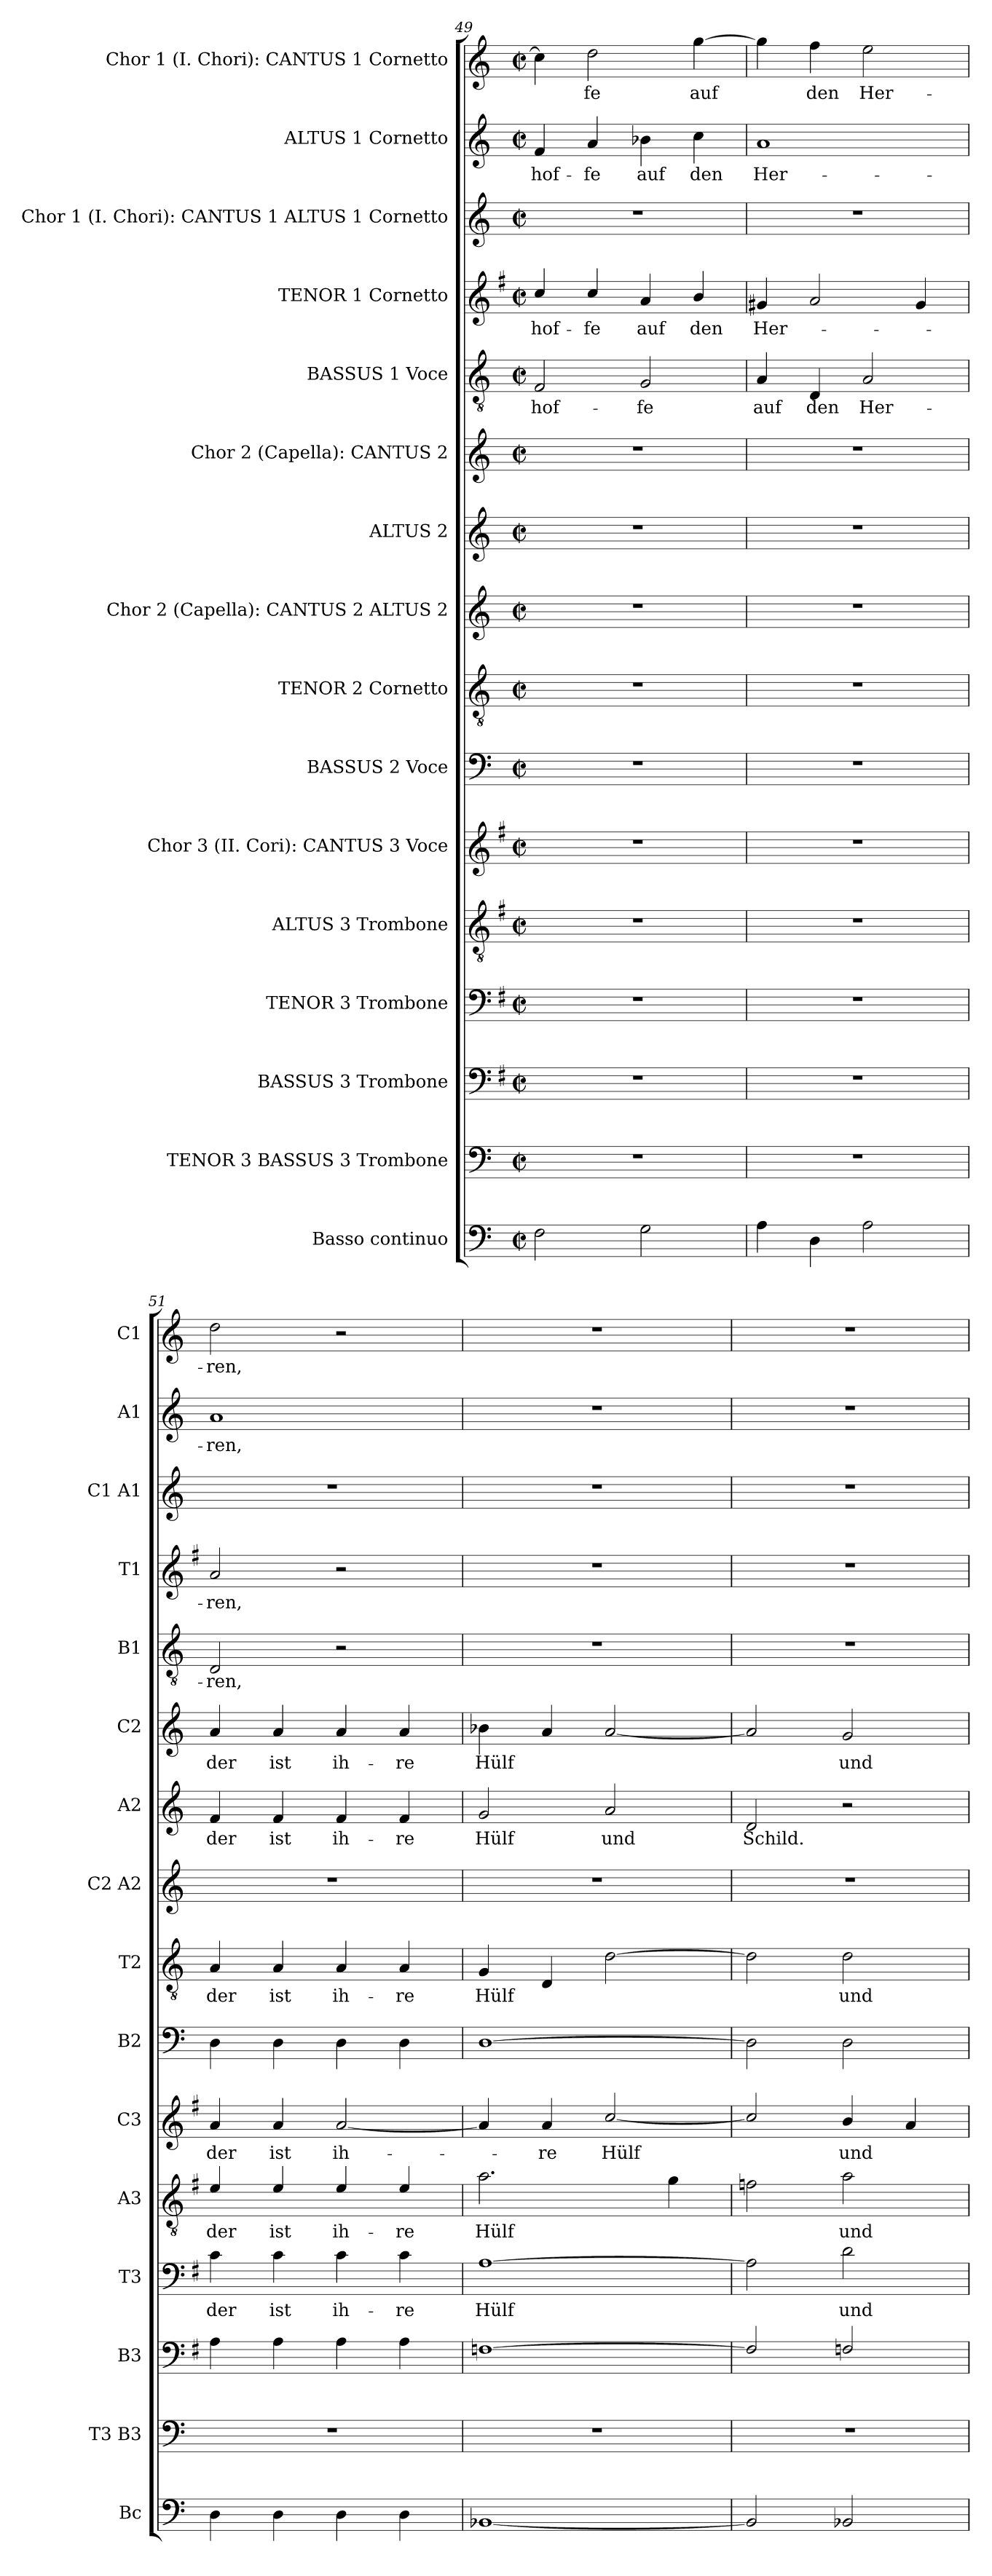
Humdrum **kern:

**kern	**kern	**kern	**kern	**text	**kern	**text	**kern	**text	**kern	**kern	**text	**kern	**kern	**text	**kern	**text	**kern	**text	**kern	**text	**kern	**kern	**text	**kern	**text
*part16	*part15	*part14	*part13	*part13	*part12	*part12	*part11	*part11	*part10	*part9	*part9	*part8	*part7	*part7	*part6	*part6	*part5	*part5	*part4	*part4	*part3	*part2	*part2	*part1	*part1
*staff16	*staff15	*staff14	*staff13	*staff13	*staff12	*staff12	*staff11	*staff11	*staff10	*staff9	*staff9	*staff8	*staff7	*staff7	*staff6	*staff6	*staff5	*staff5	*staff4	*staff4	*staff3	*staff2	*staff2	*staff1	*staff1
*I"Basso continuo	*I"TENOR 3 BASSUS 3 Trombone	*I"BASSUS 3 Trombone	*I"TENOR 3 Trombone	*	*I"ALTUS 3 Trombone	*	*I"Chor 3 (II. Cori): CANTUS 3 Voce	*	*I"BASSUS 2 Voce	*I"TENOR 2 Cornetto	*	*I"Chor 2 (Capella): CANTUS 2 ALTUS 2	*I"ALTUS 2	*	*I"Chor 2 (Capella): CANTUS 2	*	*I"BASSUS 1 Voce	*	*I"TENOR 1 Cornetto	*	*I"Chor 1 (I. Chori): CANTUS 1 ALTUS 1 Cornetto	*I"ALTUS 1 Cornetto	*	*I"Chor 1 (I. Chori): CANTUS 1 Cornetto	*
*I'Bc	*I'T3 B3	*I'B3	*I'T3	*	*I'A3	*	*I'C3	*	*I'B2	*I'T2	*	*I'C2 A2	*I'A2	*	*I'C2	*	*I'B1	*	*I'T1	*	*I'C1 A1	*I'A1	*	*I'C1	*
*clefF4	*clefF4	*clefF4	*clefF4	*	*clefGv2	*	*clefG2	*	*clefF4	*clefGv2	*	*clefG2	*clefG2	*	*clefG2	*	*clefGv2	*	*clefG2	*	*clefG2	*clefG2	*	*clefG2	*
*	*	*ITrd4c7	*ITrd4c7	*	*ITrd4c7	*	*ITrd4c7	*	*	*	*	*	*	*	*	*	*	*	*ITrd4c7	*	*	*	*	*	*
*k[]	*k[]	*k[]	*k[]	*	*k[]	*	*k[]	*	*k[]	*k[]	*	*k[]	*k[]	*	*k[]	*	*k[]	*	*k[]	*	*k[]	*k[]	*	*k[]	*
*M2/2	*M2/2	*M2/2	*M2/2	*	*M2/2	*	*M2/2	*	*M2/2	*M2/2	*	*M2/2	*M2/2	*	*M2/2	*	*M2/2	*	*M2/2	*	*M2/2	*M2/2	*	*M2/2	*
*met(c|)	*met(c|)	*met(c|)	*met(c|)	*	*met(c|)	*	*met(c|)	*	*met(c|)	*met(c|)	*	*met(c|)	*met(c|)	*	*met(c|)	*	*met(c|)	*	*met(c|)	*	*met(c|)	*met(c|)	*	*met(c|)	*
=49	=49	=49	=49	=49	=49	=49	=49	=49	=49	=49	=49	=49	=49	=49	=49	=49	=49	=49	=49	=49	=49	=49	=49	=49	=49
2F\	1r	1r	1r	.	1r	.	1r	.	1r	1r	.	1r	1r	.	1r	.	2F/	hof-	4f/	hof-	1r	4f/	hof-	4cc\]	.
.	.	.	.	.	.	.	.	.	.	.	.	.	.	.	.	.	.	.	4f/	fe	.	4a/	fe	2dd\	-fe
2G\	.	.	.	.	.	.	.	.	.	.	.	.	.	.	.	.	2G/	fe	4d/	auf	.	4b-X\	auf	.	.
.	.	.	.	.	.	.	.	.	.	.	.	.	.	.	.	.	.	.	4e/	den	.	4cc\	den	[4gg\	auf
=50	=50	=50	=50	=50	=50	=50	=50	=50	=50	=50	=50	=50	=50	=50	=50	=50	=50	=50	=50	=50	=50	=50	=50	=50	=50
4A\	1r	1r	1r	.	1r	.	1r	.	1r	1r	.	1r	1r	.	1r	.	4A/	auf	4c#X/	Her-	1r	1a	Her-	4gg\]	.
4D\	.	.	.	.	.	.	.	.	.	.	.	.	.	.	.	.	4D/	den	2d/	.	.	.	.	4ff\	den
2A\	.	.	.	.	.	.	.	.	.	.	.	.	.	.	.	.	2A/	Her-	.	.	.	.	.	2ee\	Her-
.	.	.	.	.	.	.	.	.	.	.	.	.	.	.	.	.	.	.	4c#/	.	.	.	.	.	.
=51	=51	=51	=51	=51	=51	=51	=51	=51	=51	=51	=51	=51	=51	=51	=51	=51	=51	=51	=51	=51	=51	=51	=51	=51	=51
4D\	1r	4D\	4F\	der	4A/	der	4d/	der	4D\	4A/	der	1r	4f/	der	4a/	der	2D/	ren,	2d/	ren,	1r	1a	ren,	2dd\	ren,
4D\	.	4D\	4F\	ist	4A/	ist	4d/	ist	4D\	4A/	ist	.	4f/	ist	4a/	ist	.	.	.	.	.	.	.	.	.
4D\	.	4D\	4F\	ih-	4A/	ih-	[2d/	ih-	4D\	4A/	ih-	.	4f/	ih-	4a/	ih-	2r	.	2r	.	.	.	.	2r	.
4D\	.	4D\	4F\	re	4A/	re	.	.	4D\	4A/	re	.	4f/	re	4a/	re	.	.	.	.	.	.	.	.	.
=52	=52	=52	=52	=52	=52	=52	=52	=52	=52	=52	=52	=52	=52	=52	=52	=52	=52	=52	=52	=52	=52	=52	=52	=52	=52
[1BB-X	1r	[1BB-X	[1D	Hülf	2.d\	Hülf	4d/]	.	[1D	4G/	Hülf	1r	2g/	Hülf	4b-X\	Hülf	1r	.	1r	.	1r	1r	.	1r	.
.	.	.	.	.	.	.	4d/	-re	.	4D/	.	.	.	.	4a/	.	.	.	.	.	.	.	.	.	.
.	.	.	.	.	.	.	[2f/	Hülf	.	[2d\	.	.	2a/	und	[2a/	.	.	.	.	.	.	.	.	.	.
.	.	.	.	.	4c\	.	.	.	.	.	.	.	.	.	.	.	.	.	.	.	.	.	.	.	.
=53	=53	=53	=53	=53	=53	=53	=53	=53	=53	=53	=53	=53	=53	=53	=53	=53	=53	=53	=53	=53	=53	=53	=53	=53	=53
2BB-/]	1r	2BB-/]	2D\]	.	2B-X\	.	2f/]	.	2D\]	2d\]	.	1r	2d/	Schild.	2a/]	.	1r	.	1r	.	1r	1r	.	1r	.
2BB-X/	.	2BB-X/	2G\	und	2d\	und	4e/	und	2D\	2d\	und	.	2r	.	2g/	und	.	.	.	.	.	.	.	.	.
.	.	.	.	.	.	.	4d/	.	.	.	.	.	.	.	.	.	.	.	.	.	.	.	.	.	.
=	=	=	=	=	=	=	=	=	=	=	=	=	=	=	=	=	=	=	=	=	=	=	=	=	=
*-	*-	*-	*-	*-	*-	*-	*-	*-	*-	*-	*-	*-	*-	*-	*-	*-	*-	*-	*-	*-	*-	*-	*-	*-	*-
